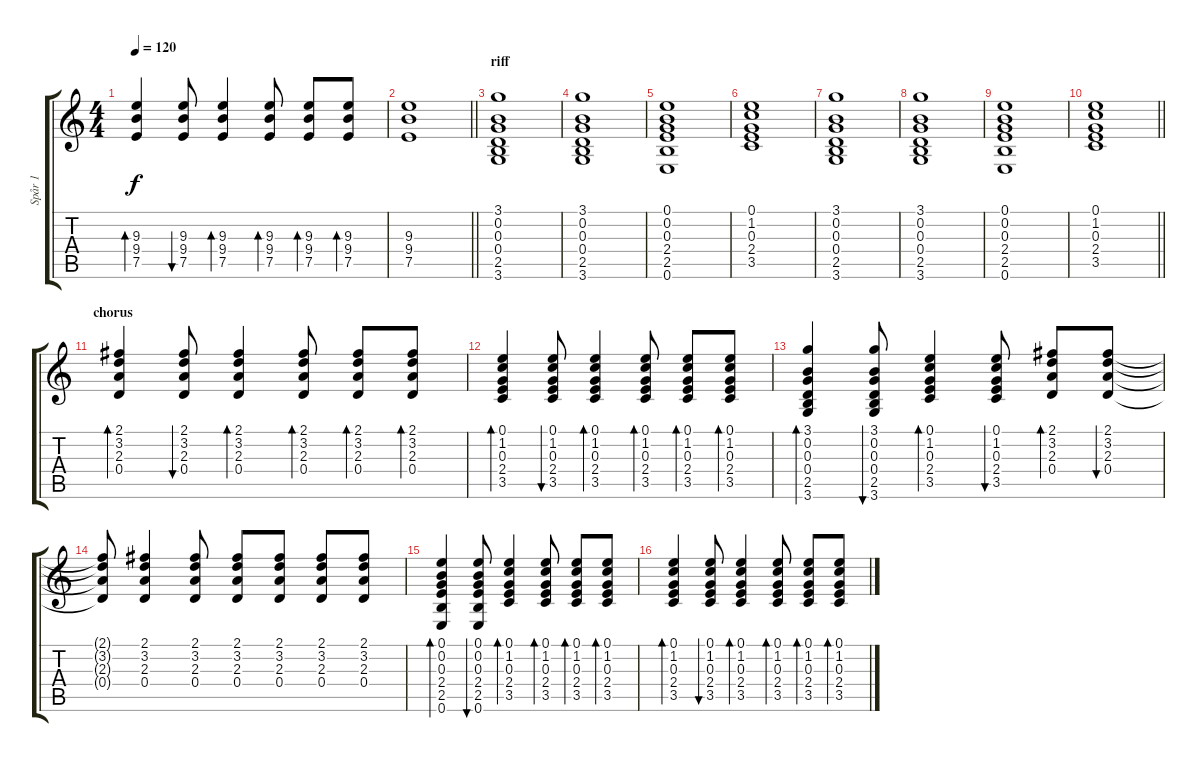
\track ("Spår 1" "Spår 1") {instrument acousticguitarsteel}
\staff {score tabs}
\tuning (E4 B3 G3 D3 A2 E2) {hide}
\ts (4 4)
\tempo 120
\clef g2
\ks c
(9.3 9.4 7.5).4{bd 60 dy f} (9.3 9.4 7.5).8{bu 60} (9.3 9.4 7.5).4{bd 60} (9.3 9.4 7.5).8{bd 60} (9.3 9.4 7.5).8{bd 60} (9.3 9.4 7.5).8{bd 60} |
\barLineRight lightlight
(9.3 9.4 7.5).1{instrument overdrivenguitar} |
\section ("" "riff")
(3.1 0.2 0.3 0.4 2.5 3.6).1 |
(3.1 0.2 0.3 0.4 2.5 3.6).1 |
(0.1 0.2 0.3 2.4 2.5 0.6).1 |
(0.1 1.2 0.3 2.4 3.5).1 |
(3.1 0.2 0.3 0.4 2.5 3.6).1 |
(3.1 0.2 0.3 0.4 2.5 3.6).1 |
(0.1 0.2 0.3 2.4 2.5 0.6).1 |
\barLineRight lightlight
(0.1 1.2 0.3 2.4 3.5).1 |
\section ("" "chorus")
(2.1 3.2 2.3 0.4).4{bd 60 instrument acousticguitarsteel} (2.1 3.2 2.3 0.4).8{bu 60} (2.1 3.2 2.3 0.4).4{bd 60} (2.1 3.2 2.3 0.4).8{bd 60} (2.1 3.2 2.3 0.4).8{bd 60} (2.1 3.2 2.3 0.4).8{bd 60} |
(0.1 1.2 0.3 2.4 3.5).4{bd 60} (0.1 1.2 0.3 2.4 3.5).8{bu 60} (0.1 1.2 0.3 2.4 3.5).4{bd 60} (0.1 1.2 0.3 2.4 3.5).8{bd 60} (0.1 1.2 0.3 2.4 3.5).8{bd 60} (0.1 1.2 0.3 2.4 3.5).8{bd 60} |
(3.1 0.2 0.3 0.4 2.5 3.6).4{bd 60} (3.1 0.2 0.3 0.4 2.5 3.6).8{bu 60} (0.1 1.2 0.3 2.4 3.5).4{bd 60} (0.1 1.2 0.3 2.4 3.5).8{bu 60} (2.1 3.2 2.3 0.4).8{bd 60} (2.1 3.2 2.3 0.4).8{bu 60} |
(2.1{t} 3.2{t} 2.3{t} 0.4{t}).8 (2.1 3.2 2.3 0.4).4 (2.1 3.2 2.3 0.4).8 (2.1 3.2 2.3 0.4).8 (2.1 3.2 2.3 0.4).8 (2.1 3.2 2.3 0.4).8 (2.1 3.2 2.3 0.4).8 |
(0.1 0.2 0.3 2.4 2.5 0.6).4{bd 60} (0.1 0.2 0.3 2.4 2.5 0.6).8{bu 60} (0.1 1.2 0.3 2.4 3.5).4{bd 60} (0.1 1.2 0.3 2.4 3.5).8{bd 60} (0.1 1.2 0.3 2.4 3.5).8{bd 60} (0.1 1.2 0.3 2.4 3.5).8{bd 60} |
(0.1 1.2 0.3 2.4 3.5).4{bd 60} (0.1 1.2 0.3 2.4 3.5).8{bu 60} (0.1 1.2 0.3 2.4 3.5).4{bd 60} (0.1 1.2 0.3 2.4 3.5).8{bd 60} (0.1 1.2 0.3 2.4 3.5).8{bd 60} (0.1 1.2 0.3 2.4 3.5).8{bd 60}
